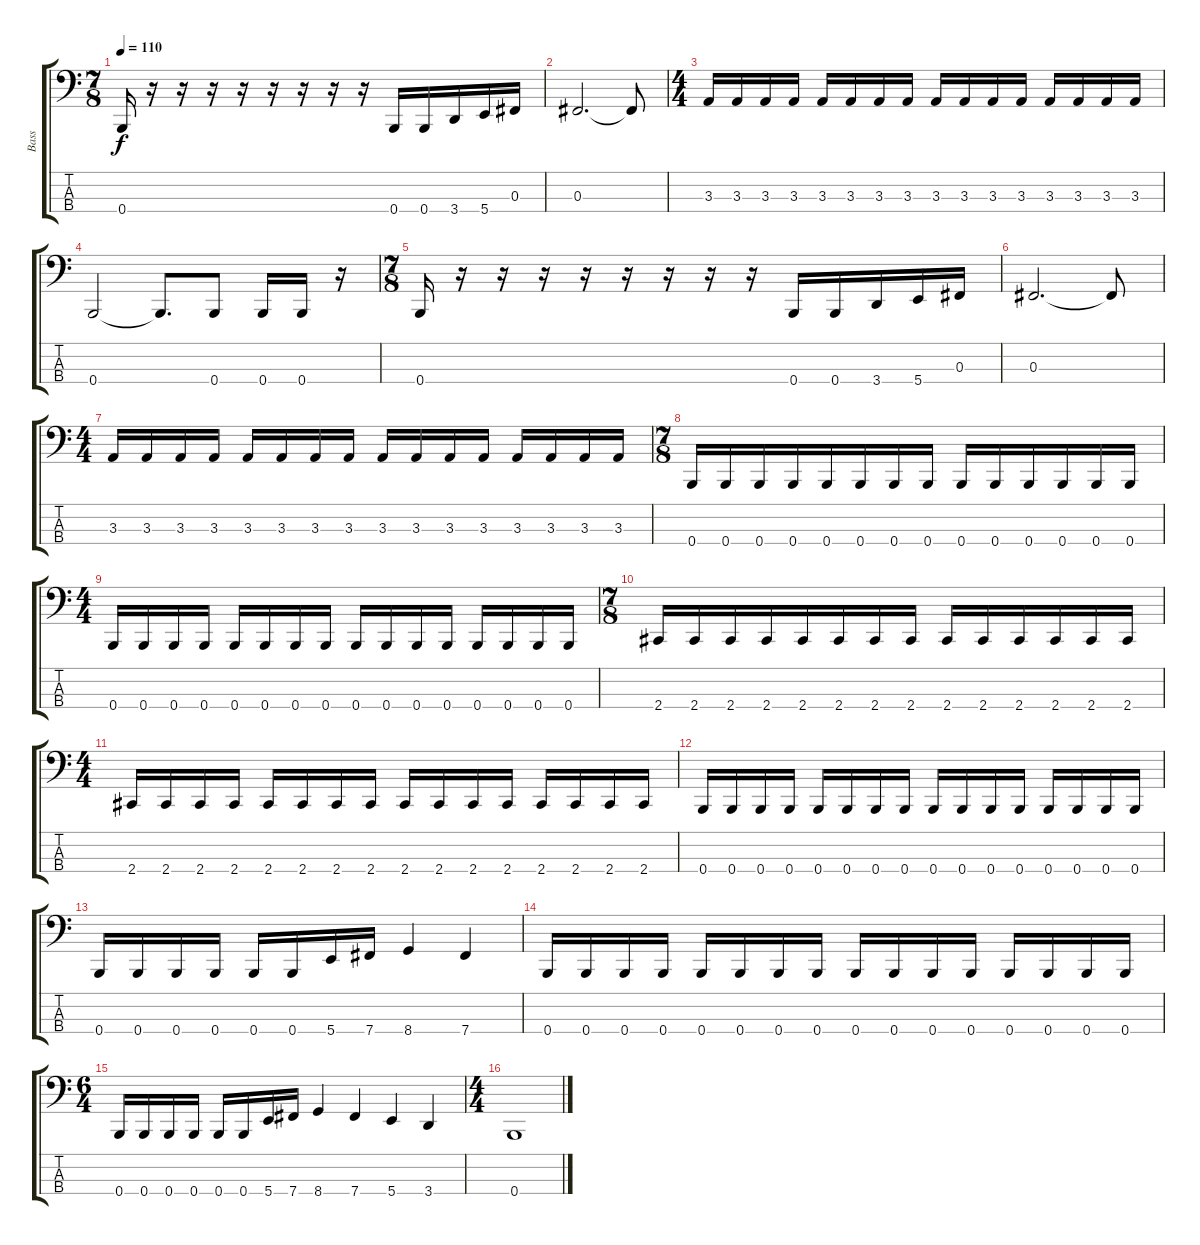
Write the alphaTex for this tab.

\track ("Bass" "Bass") {instrument electricbasspick}
\staff {score tabs}
\tuning (E2 B1 Gb1 B0) {hide}
\ts (7 8)
\tempo 110
\clef f4
\ks c
0.4.16{dy f} r.16 r.16 r.16 r.16 r.16 r.16 r.16 r.16 0.4.16 0.4.16 3.4.16 5.4.16 0.3.16 |
0.3.2{d} 0.3{t}.8 |
\ts (4 4)
3.3.16 3.3.16 3.3.16 3.3.16 3.3.16 3.3.16 3.3.16 3.3.16 3.3.16 3.3.16 3.3.16 3.3.16 3.3.16 3.3.16 3.3.16 3.3.16 |
0.4.2 0.4{t}.8{d} 0.4.8 0.4.16 0.4.16 r.16 |
\ts (7 8)
0.4.16 r.16 r.16 r.16 r.16 r.16 r.16 r.16 r.16 0.4.16 0.4.16 3.4.16 5.4.16 0.3.16 |
0.3.2{d} 0.3{t}.8 |
\ts (4 4)
3.3.16 3.3.16 3.3.16 3.3.16 3.3.16 3.3.16 3.3.16 3.3.16 3.3.16 3.3.16 3.3.16 3.3.16 3.3.16 3.3.16 3.3.16 3.3.16 |
\ts (7 8)
0.4.16 0.4.16 0.4.16 0.4.16 0.4.16 0.4.16 0.4.16 0.4.16 0.4.16 0.4.16 0.4.16 0.4.16 0.4.16 0.4.16 |
\ts (4 4)
0.4.16 0.4.16 0.4.16 0.4.16 0.4.16 0.4.16 0.4.16 0.4.16 0.4.16 0.4.16 0.4.16 0.4.16 0.4.16 0.4.16 0.4.16 0.4.16 |
\ts (7 8)
2.4.16 2.4.16 2.4.16 2.4.16 2.4.16 2.4.16 2.4.16 2.4.16 2.4.16 2.4.16 2.4.16 2.4.16 2.4.16 2.4.16 |
\ts (4 4)
2.4.16 2.4.16 2.4.16 2.4.16 2.4.16 2.4.16 2.4.16 2.4.16 2.4.16 2.4.16 2.4.16 2.4.16 2.4.16 2.4.16 2.4.16 2.4.16 |
0.4.16 0.4.16 0.4.16 0.4.16 0.4.16 0.4.16 0.4.16 0.4.16 0.4.16 0.4.16 0.4.16 0.4.16 0.4.16 0.4.16 0.4.16 0.4.16 |
0.4.16 0.4.16 0.4.16 0.4.16 0.4.16 0.4.16 5.4.16 7.4.16 8.4.4 7.4.4 |
0.4.16 0.4.16 0.4.16 0.4.16 0.4.16 0.4.16 0.4.16 0.4.16 0.4.16 0.4.16 0.4.16 0.4.16 0.4.16 0.4.16 0.4.16 0.4.16 |
\ts (6 4)
0.4.16 0.4.16 0.4.16 0.4.16 0.4.16 0.4.16 5.4.16 7.4.16 8.4.4 7.4.4 5.4.4 3.4.4 |
\ts (4 4)
0.4.1
